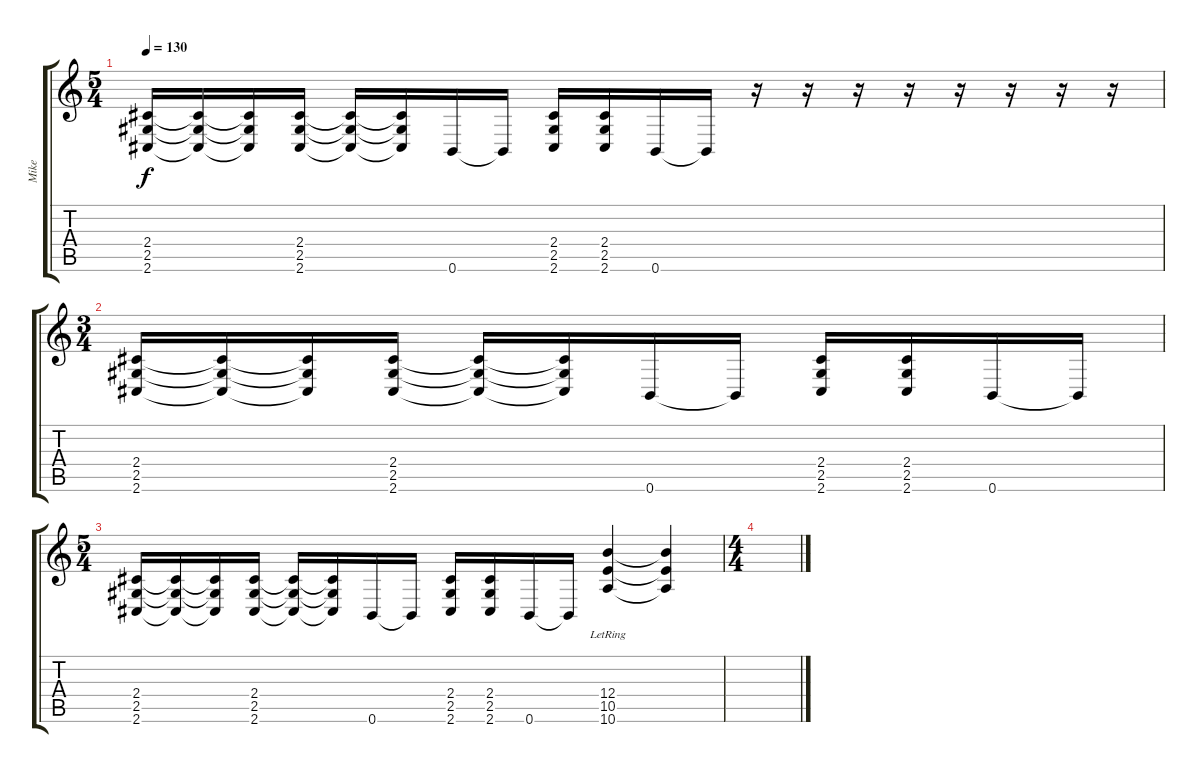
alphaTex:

\track ("Mike" "Mike") {instrument distortionguitar}
\staff {score tabs}
\tuning (Db4 Ab3 E3 B2 Gb2 B1) {hide}
\ts (5 4)
\tempo 130
\clef g2
\ks c
(2.4 2.5 2.6).16{dy f} (2.4{t} 2.5{t} 2.6{t}).16 (2.4{t} 2.5{t} 2.6{t}).16 (2.4 2.5 2.6).16 (2.4{t} 2.5{t} 2.6{t}).16 (2.4{t} 2.5{t} 2.6{t}).16 0.6.16 0.6{t}.16 (2.4 2.5 2.6).16 (2.4 2.5 2.6).16 0.6.16 0.6{t}.16 r.16 r.16 r.16 r.16 r.16 r.16 r.16 r.16 |
\ts (3 4)
(2.4 2.5 2.6).16 (2.4{t} 2.5{t} 2.6{t}).16 (2.4{t} 2.5{t} 2.6{t}).16 (2.4 2.5 2.6).16 (2.4{t} 2.5{t} 2.6{t}).16 (2.4{t} 2.5{t} 2.6{t}).16 0.6.16 0.6{t}.16 (2.4 2.5 2.6).16 (2.4 2.5 2.6).16 0.6.16 0.6{t}.16 |
\ts (5 4)
(2.4 2.5 2.6).16 (2.4{t} 2.5{t} 2.6{t}).16 (2.4{t} 2.5{t} 2.6{t}).16 (2.4 2.5 2.6).16 (2.4{t} 2.5{t} 2.6{t}).16 (2.4{t} 2.5{t} 2.6{t}).16 0.6.16 0.6{t}.16 (2.4 2.5 2.6).16 (2.4 2.5 2.6).16 0.6.16 0.6{t}.16 (12.4{lr} 10.5{lr} 10.6{lr}).4 (12.4{t} 10.5{t} 10.6{t}).4 |
\ts (4 4)
